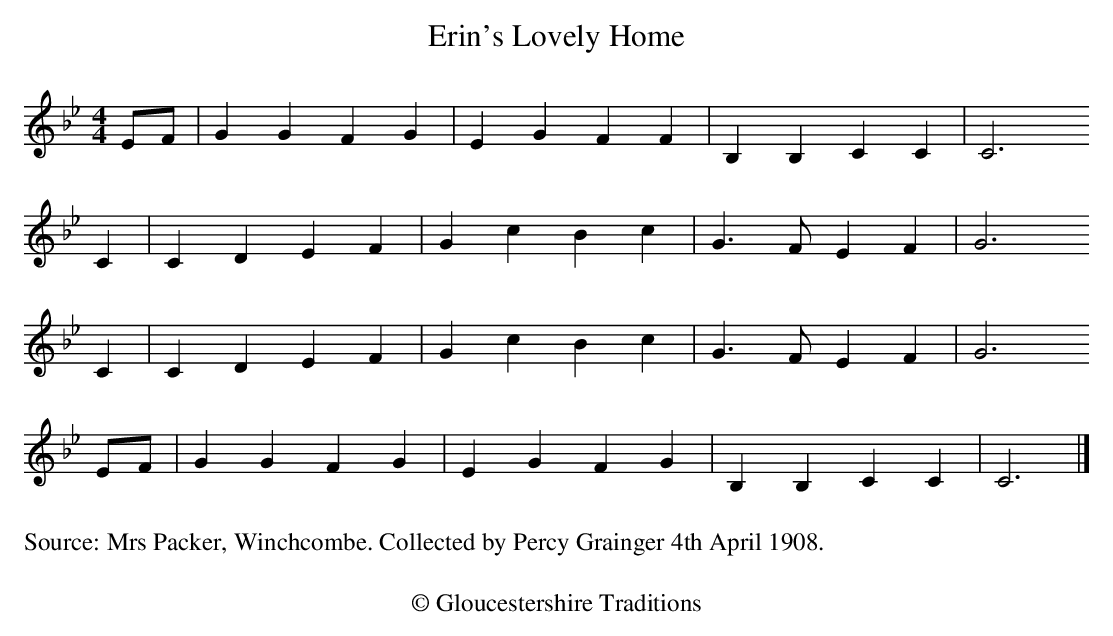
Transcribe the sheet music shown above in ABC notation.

X:1
T: Erin's Lovely Home
M: 4/4
L: 1/4
K: CDor
E/F/ | GGFG | EGFF | B,B,CC | C3
C | CDEF | GcBc | G>FEF | G3
C | CDEF | GcBc | G>FEF | G3
E/F/ | GGFG | EGFG | B,B,CC | C3 |]
